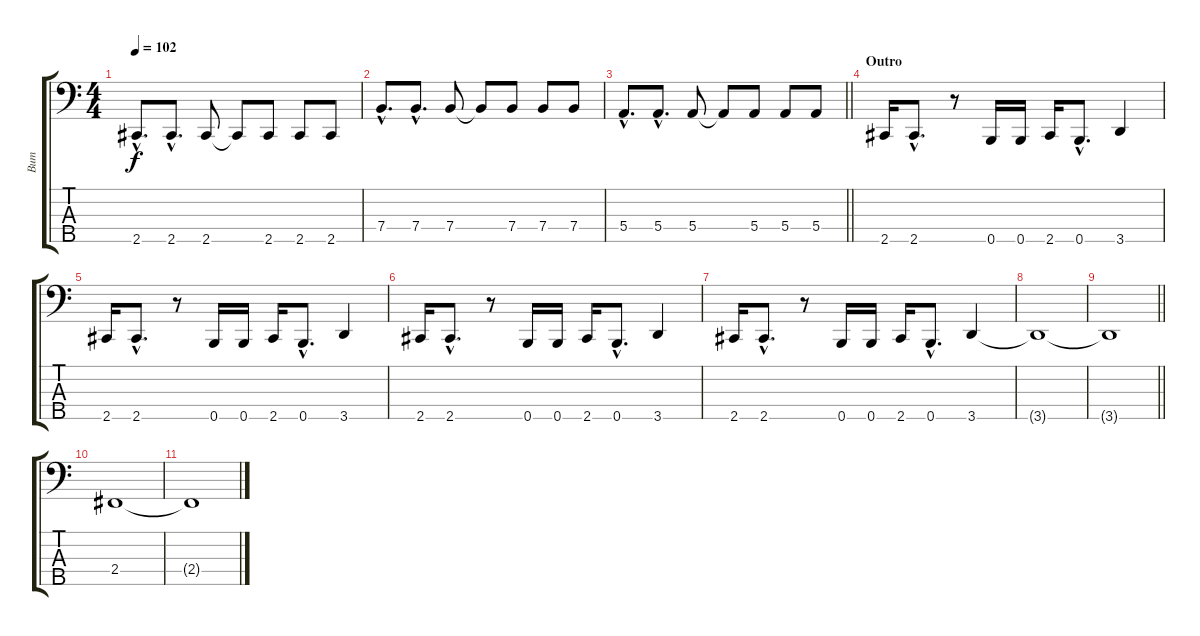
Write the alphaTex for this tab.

\track ("Вит" "Вит") {instrument electricbassfinger}
\staff {score tabs}
\tuning (G2 D2 A1 E1 B0) {hide}
\ts (4 4)
\tempo 102
\clef f4
\ks c
2.5{hac}.8{d dy f} 2.5{hac}.8{d} 2.5.8 2.5{t}.8 2.5.8 2.5.8 2.5.8 |
7.4{hac}.8{d} 7.4{hac}.8{d} 7.4.8 7.4{t}.8 7.4.8 7.4.8 7.4.8 |
\barLineRight lightlight
5.4{hac}.8{d} 5.4{hac}.8{d} 5.4.8 5.4{t}.8 5.4.8 5.4.8 5.4.8 |
\section ("" "Outro")
2.5.16 2.5{hac}.8{d} r.8 0.5.16 0.5.16 2.5.16 0.5{hac}.8{d} 3.5.4 |
2.5.16 2.5{hac}.8{d} r.8 0.5.16 0.5.16 2.5.16 0.5{hac}.8{d} 3.5.4 |
2.5.16 2.5{hac}.8{d} r.8 0.5.16 0.5.16 2.5.16 0.5{hac}.8{d} 3.5.4 |
2.5.16 2.5{hac}.8{d} r.8 0.5.16 0.5.16 2.5.16 0.5{hac}.8{d} 3.5.4 |
3.5{t}.1 |
\barLineRight lightlight
3.5{t}.1 |
2.4.1 |
2.4{t}.1
